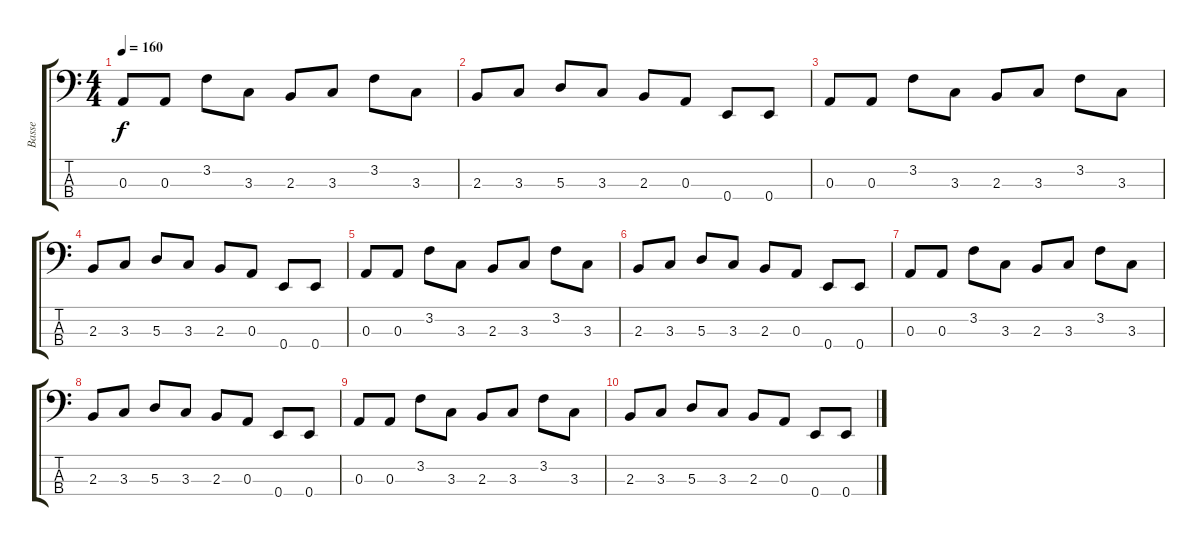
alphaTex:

\track ("Basse" "Basse") {instrument electricbassfinger}
\staff {score tabs}
\tuning (G2 D2 A1 E1) {hide}
\ts (4 4)
\tempo 160
\clef f4
\ks c
0.3.8{dy f} 0.3.8 3.2.8 3.3.8 2.3.8 3.3.8 3.2.8 3.3.8 |
2.3.8 3.3.8 5.3.8 3.3.8 2.3.8 0.3.8 0.4.8 0.4.8 |
0.3.8 0.3.8 3.2.8 3.3.8 2.3.8 3.3.8 3.2.8 3.3.8 |
2.3.8 3.3.8 5.3.8 3.3.8 2.3.8 0.3.8 0.4.8 0.4.8 |
0.3.8 0.3.8 3.2.8 3.3.8 2.3.8 3.3.8 3.2.8 3.3.8 |
2.3.8 3.3.8 5.3.8 3.3.8 2.3.8 0.3.8 0.4.8 0.4.8 |
0.3.8 0.3.8 3.2.8 3.3.8 2.3.8 3.3.8 3.2.8 3.3.8 |
2.3.8 3.3.8 5.3.8 3.3.8 2.3.8 0.3.8 0.4.8 0.4.8 |
0.3.8 0.3.8 3.2.8 3.3.8 2.3.8 3.3.8 3.2.8 3.3.8 |
2.3.8 3.3.8 5.3.8 3.3.8 2.3.8 0.3.8 0.4.8 0.4.8
